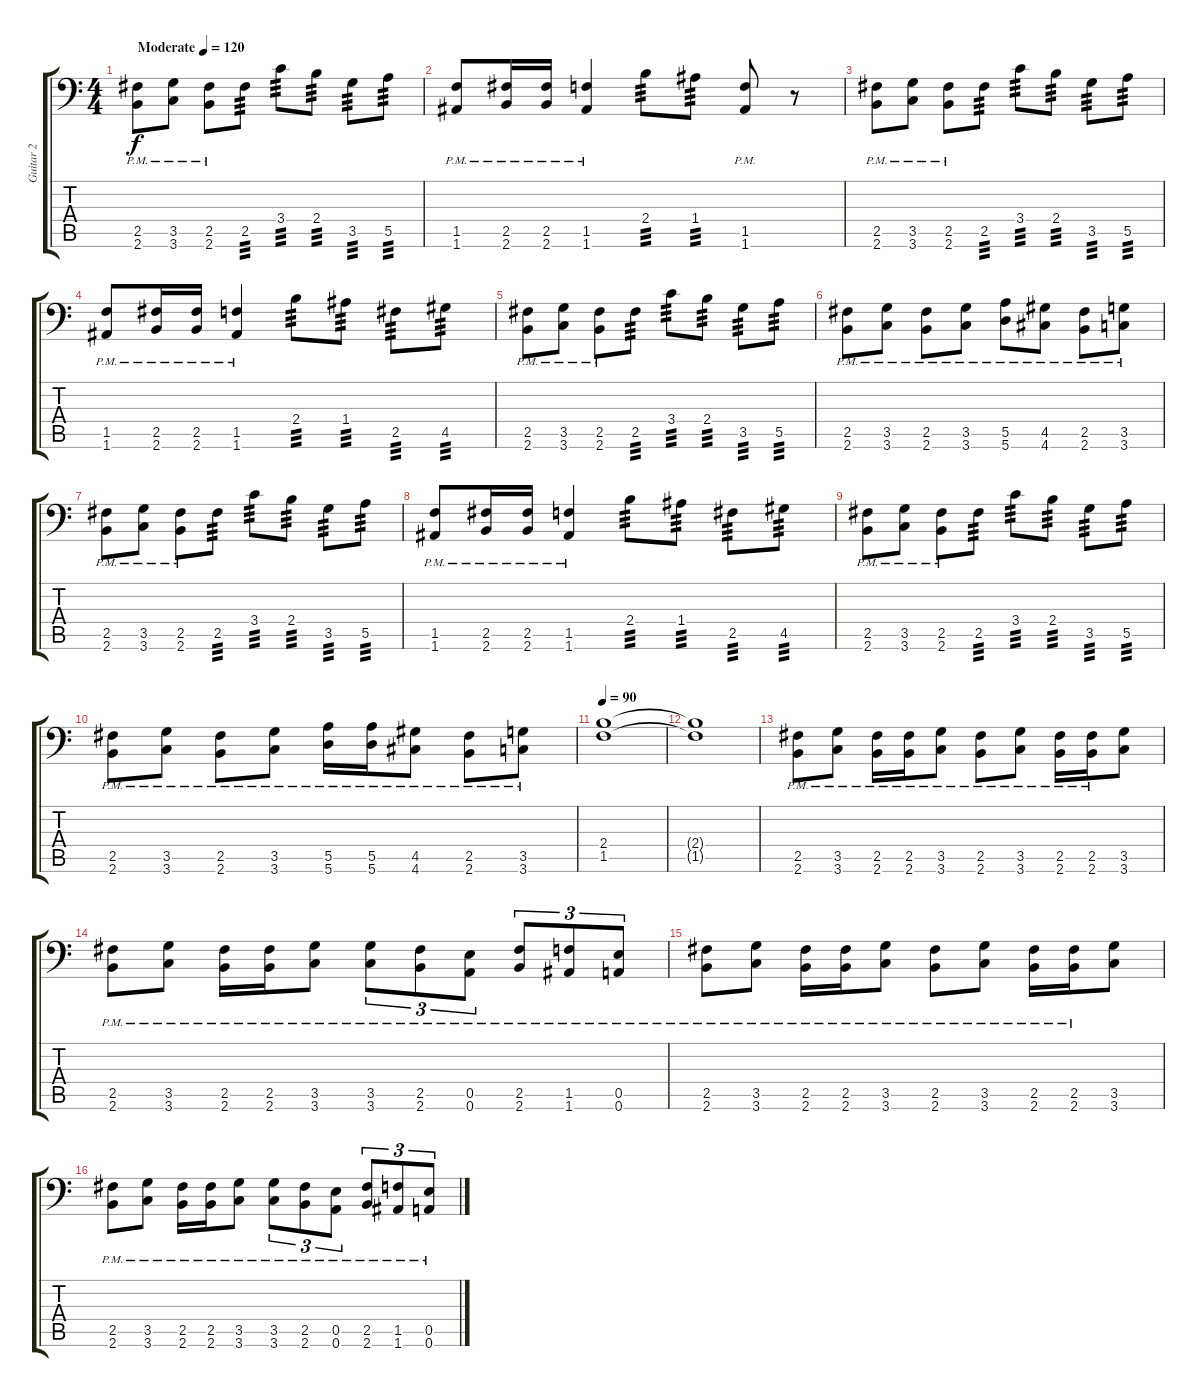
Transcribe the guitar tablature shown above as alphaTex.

\track ("Guitar 2" "Guitar 2") {instrument distortionguitar}
\staff {score tabs}
\tuning (B3 Gb3 D3 A2 E2 A1) {hide}
\ts (4 4)
\tempo (120 "Moderate")
\clef f4
\ks c
(2.5{pm} 2.6{pm}).8{dy f instrument distortionguitar} (3.5{pm} 3.6{pm}).8 (2.5{pm} 2.6{pm}).8 2.5.8{tp 3} 3.4.8{tp 3} 2.4.8{tp 3} 3.5.8{tp 3} 5.5.8{tp 3} |
(1.5{pm} 1.6{pm}).8 (2.5{pm} 2.6{pm}).16 (2.5{pm} 2.6{pm}).16 (1.5{pm} 1.6{pm}).4 2.4.8{tp 3} 1.4.8{tp 3} (1.5{pm} 1.6{pm}).8 r.8 |
(2.5{pm} 2.6{pm}).8 (3.5{pm} 3.6{pm}).8 (2.5{pm} 2.6{pm}).8 2.5.8{tp 3} 3.4.8{tp 3} 2.4.8{tp 3} 3.5.8{tp 3} 5.5.8{tp 3} |
(1.5{pm} 1.6{pm}).8 (2.5{pm} 2.6{pm}).16 (2.5{pm} 2.6{pm}).16 (1.5{pm} 1.6{pm}).4 2.4.8{tp 3} 1.4.8{tp 3} 2.5.8{tp 3} 4.5.8{tp 3} |
(2.5{pm} 2.6{pm}).8 (3.5{pm} 3.6{pm}).8 (2.5{pm} 2.6{pm}).8 2.5.8{tp 3} 3.4.8{tp 3} 2.4.8{tp 3} 3.5.8{tp 3} 5.5.8{tp 3} |
(2.5{pm} 2.6{pm}).8 (3.5{pm} 3.6{pm}).8 (2.5{pm} 2.6{pm}).8 (3.5{pm} 3.6{pm}).8 (5.5{pm} 5.6{pm}).8 (4.5{pm} 4.6{pm}).8 (2.5{pm} 2.6{pm}).8 (3.5{pm} 3.6{pm}).8 |
(2.5{pm} 2.6{pm}).8 (3.5{pm} 3.6{pm}).8 (2.5{pm} 2.6{pm}).8 2.5.8{tp 3} 3.4.8{tp 3} 2.4.8{tp 3} 3.5.8{tp 3} 5.5.8{tp 3} |
(1.5{pm} 1.6{pm}).8 (2.5{pm} 2.6{pm}).16 (2.5{pm} 2.6{pm}).16 (1.5{pm} 1.6{pm}).4 2.4.8{tp 3} 1.4.8{tp 3} 2.5.8{tp 3} 4.5.8{tp 3} |
(2.5{pm} 2.6{pm}).8 (3.5{pm} 3.6{pm}).8 (2.5{pm} 2.6{pm}).8 2.5.8{tp 3} 3.4.8{tp 3} 2.4.8{tp 3} 3.5.8{tp 3} 5.5.8{tp 3} |
(2.5{pm} 2.6{pm}).8 (3.5{pm} 3.6{pm}).8 (2.5{pm} 2.6{pm}).8 (3.5{pm} 3.6{pm}).8 (5.5{pm} 5.6{pm}).16 (5.5{pm} 5.6{pm}).16 (4.5{pm} 4.6{pm}).8 (2.5{pm} 2.6{pm}).8 (3.5{pm} 3.6{pm}).8 |
\tempo 90
(2.4 1.5).1 |
(2.4{t} 1.5{t}).1 |
(2.5{pm} 2.6{pm}).8 (3.5{pm} 3.6{pm}).8 (2.5{pm} 2.6{pm}).16 (2.5{pm} 2.6{pm}).16 (3.5{pm} 3.6{pm}).8 (2.5{pm} 2.6{pm}).8 (3.5{pm} 3.6{pm}).8 (2.5{pm} 2.6{pm}).16 (2.5{pm} 2.6{pm}).16 (3.5 3.6).8 |
(2.5{pm} 2.6{pm}).8 (3.5{pm} 3.6{pm}).8 (2.5{pm} 2.6{pm}).16 (2.5{pm} 2.6{pm}).16 (3.5{pm} 3.6{pm}).8 (3.5{pm} 3.6{pm}).8{tu (3 2)} (2.5{pm} 2.6{pm}).8{tu (3 2)} (0.5{pm} 0.6{pm}).8{tu (3 2)} (2.5{pm} 2.6{pm}).8{tu (3 2)} (1.5{pm} 1.6{pm}).8{tu (3 2)} (0.5{pm} 0.6{pm}).8{tu (3 2)} |
(2.5{pm} 2.6{pm}).8 (3.5{pm} 3.6{pm}).8 (2.5{pm} 2.6{pm}).16 (2.5{pm} 2.6{pm}).16 (3.5{pm} 3.6{pm}).8 (2.5{pm} 2.6{pm}).8 (3.5{pm} 3.6{pm}).8 (2.5{pm} 2.6{pm}).16 (2.5{pm} 2.6{pm}).16 (3.5 3.6).8 |
(2.5{pm} 2.6{pm}).8 (3.5{pm} 3.6{pm}).8 (2.5{pm} 2.6{pm}).16 (2.5{pm} 2.6{pm}).16 (3.5{pm} 3.6{pm}).8 (3.5{pm} 3.6{pm}).8{tu (3 2)} (2.5{pm} 2.6{pm}).8{tu (3 2)} (0.5{pm} 0.6{pm}).8{tu (3 2)} (2.5{pm} 2.6{pm}).8{tu (3 2)} (1.5{pm} 1.6{pm}).8{tu (3 2)} (0.5{pm} 0.6{pm}).8{tu (3 2)}
